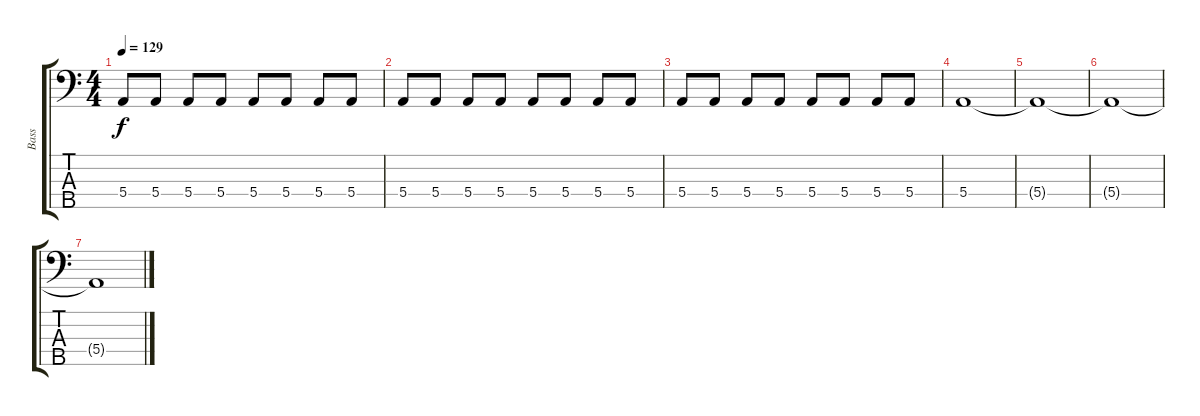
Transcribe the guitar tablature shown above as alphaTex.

\track ("Bass" "Bass") {instrument electricbassfinger}
\staff {score tabs}
\tuning (G2 D2 A1 E1 B0) {hide}
\ts (4 4)
\tempo 129
\clef f4
\ks c
5.4.8{dy f} 5.4.8 5.4.8 5.4.8 5.4.8 5.4.8 5.4.8 5.4.8 |
5.4.8 5.4.8 5.4.8 5.4.8 5.4.8 5.4.8 5.4.8 5.4.8 |
5.4.8 5.4.8 5.4.8 5.4.8 5.4.8 5.4.8 5.4.8 5.4.8 |
5.4.1 |
5.4{t}.1 |
5.4{t}.1 |
5.4{t}.1
